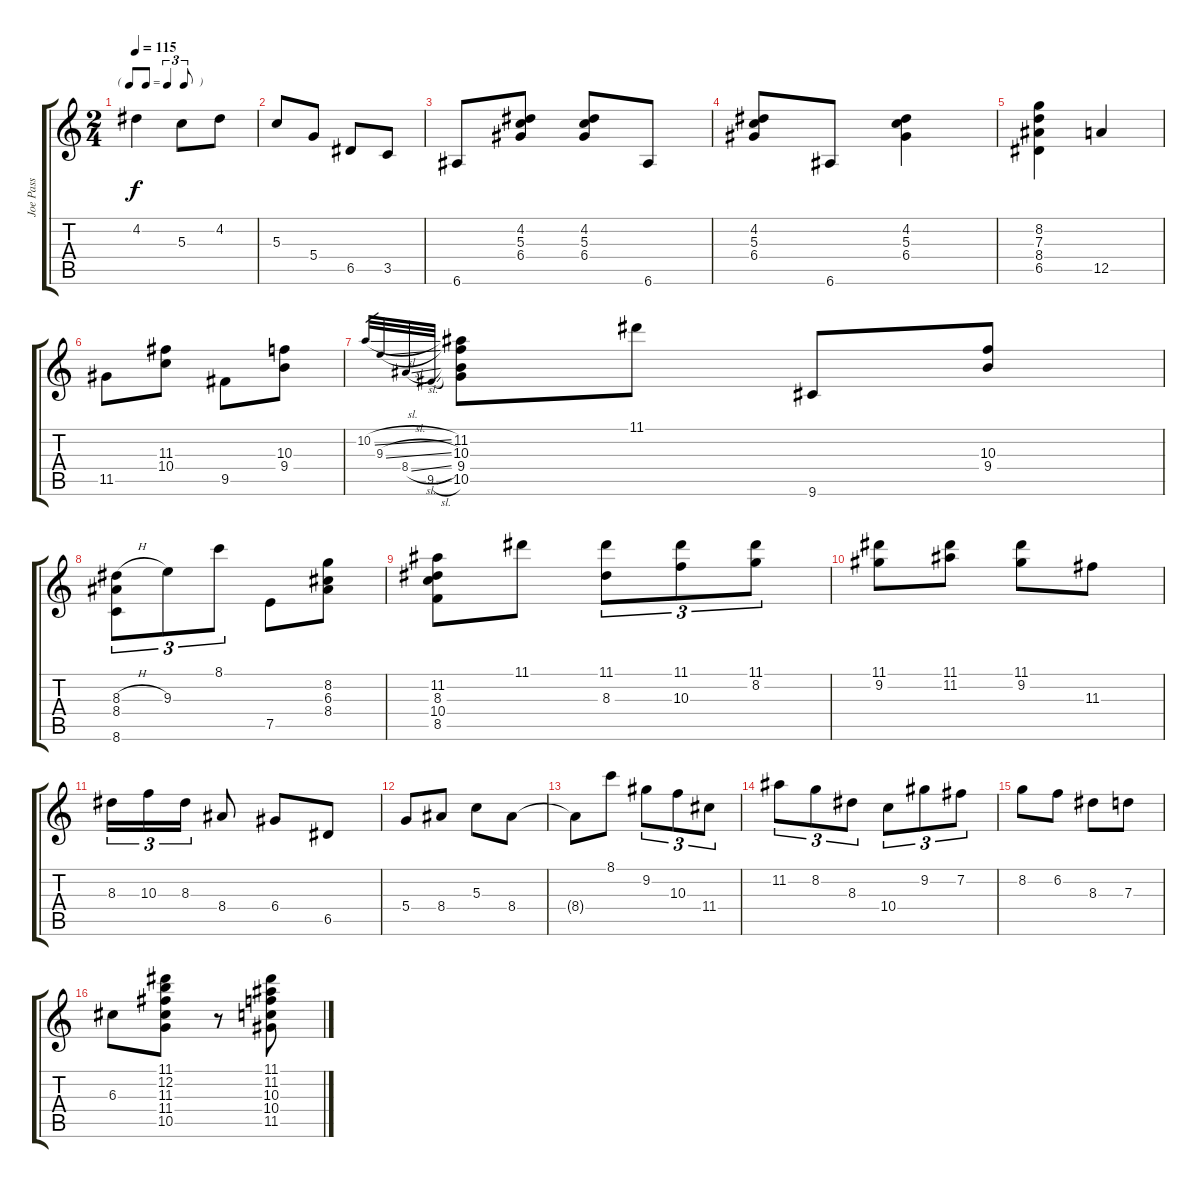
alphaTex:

\track ("Joe Pass" "Joe Pass") {instrument electricguitarjazz}
\staff {score tabs}
\tuning (E4 B3 G3 D3 A2 E2) {hide}
\ts (2 4)
\tf triplet8th
\tempo 115
\clef g2
\ks c
4.2.4{dy f} 5.3.8 4.2.8 |
5.3.8 5.4.8 6.5.8 3.5.8 |
6.6.8 (4.2 5.3 6.4).8 (4.2 5.3 6.4).8 6.6.8 |
(4.2 5.3 6.4).8 6.6.8 (4.2 5.3 6.4).4 |
(8.2 7.3 8.4 6.5).4 12.5.4 |
11.5.8 (11.3 10.4).8 9.5.8 (10.3 9.4).8 |
10.2{sl}.32{gr} 9.3{sl}.32{gr} 8.4{sl}.32{gr} 9.5{sl}.32{gr} (11.2 10.3 9.4 10.5).8 11.1.8 9.6.8 (10.3 9.4).8 |
(8.3{h} 8.4 8.6).8{tu (3 2)} 9.3.8{tu (3 2)} 8.1.8{tu (3 2)} 7.5.8 (8.2 6.3 8.4).8 |
(11.2 8.3 10.4 8.5).8 11.1.8 (11.1 8.3).8{tu (3 2)} (11.1 10.3).8{tu (3 2)} (11.1 8.2).8{tu (3 2)} |
(11.1 9.2).8 (11.1 11.2).8 (11.1 9.2).8 11.3.8 |
8.3.16{tu (3 2)} 10.3.16{tu (3 2)} 8.3.16{tu (3 2)} 8.4.8 6.4.8 6.5.8 |
5.4.8 8.4.8 5.3.8 8.4.8 |
8.4{t}.8 8.1.8 9.2.8{tu (3 2)} 10.3.8{tu (3 2)} 11.4.8{tu (3 2)} |
11.2.8{tu (3 2)} 8.2.8{tu (3 2)} 8.3.8{tu (3 2)} 10.4.8{tu (3 2)} 9.2.8{tu (3 2)} 7.2.8{tu (3 2)} |
8.2.8 6.2.8 8.3.8 7.3.8 |
6.3.8 (11.1 12.2 11.3 11.4 10.5).8 r.8 (11.1 11.2 10.3 10.4 11.5).8
